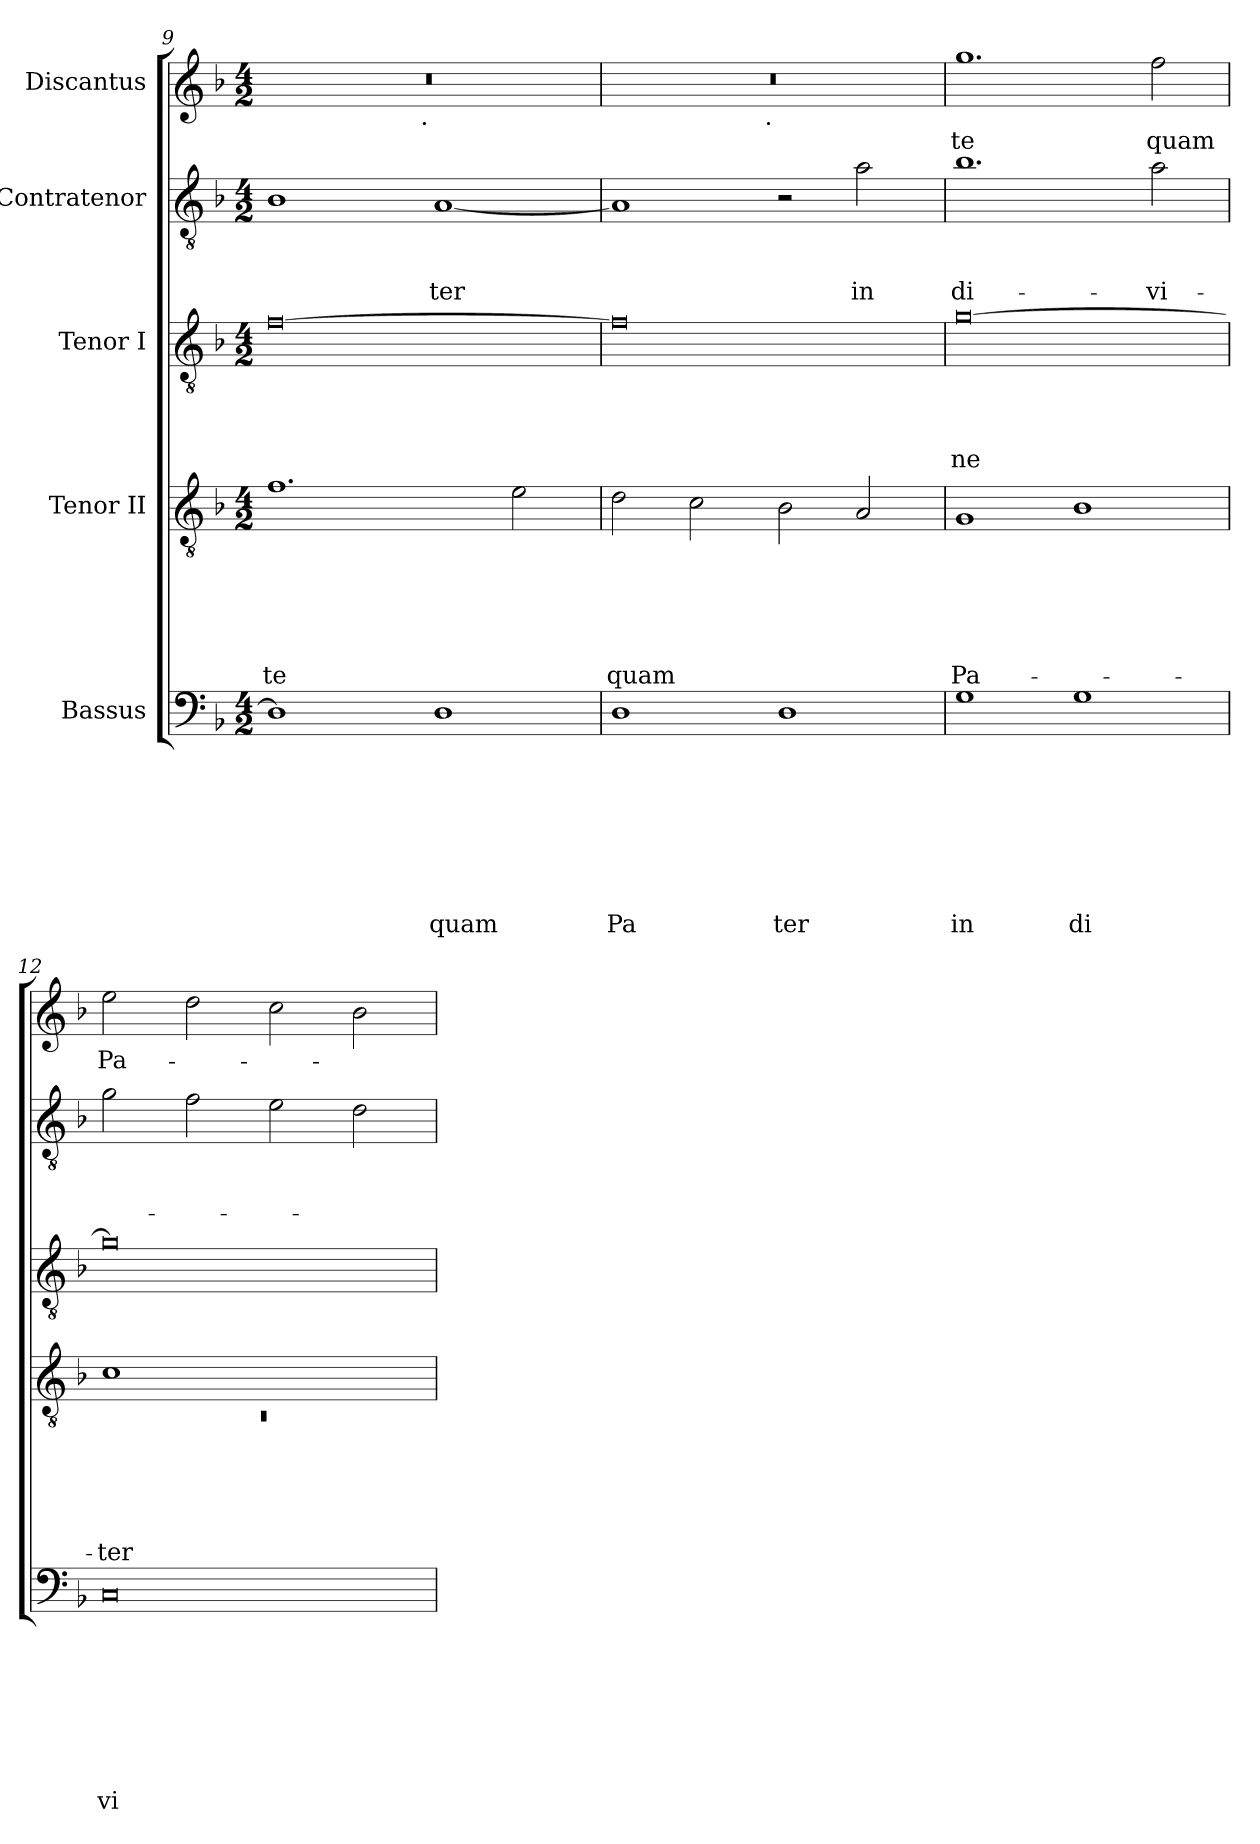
**kern	**text	**text	**text	**text	**text	**text	**text	**text	**kern	**text	**text	**text	**text	**text	**text	**kern	**text	**text	**text	**text	**kern	**text	**text	**text	**kern	**text
*part5	*part5	*part5	*part5	*part5	*part5	*part5	*part5	*part5	*part4	*part4	*part4	*part4	*part4	*part4	*part4	*part3	*part3	*part3	*part3	*part3	*part2	*part2	*part2	*part2	*part1	*part1
*staff5	*staff5	*staff5	*staff5	*staff5	*staff5	*staff5	*staff5	*staff5	*staff4	*staff4	*staff4	*staff4	*staff4	*staff4	*staff4	*staff3	*staff3	*staff3	*staff3	*staff3	*staff2	*staff2	*staff2	*staff2	*staff1	*staff1
*I"Bassus	*	*	*	*	*	*	*	*	*I"Tenor II	*	*	*	*	*	*	*I"Tenor I	*	*	*	*	*I"Contratenor	*	*	*	*I"Discantus	*
*clefF4	*	*	*	*	*	*	*	*	*clefGv2	*	*	*	*	*	*	*clefGv2	*	*	*	*	*clefGv2	*	*	*	*clefG2	*
*k[b-]	*	*	*	*	*	*	*	*	*k[b-]	*	*	*	*	*	*	*k[b-]	*	*	*	*	*k[b-]	*	*	*	*k[b-]	*
*F:	*	*	*	*	*	*	*	*	*F:	*	*	*	*	*	*	*F:	*	*	*	*	*F:	*	*	*	*F:	*
*M4/2	*	*	*	*	*	*	*	*	*M4/2	*	*	*	*	*	*	*M4/2	*	*	*	*	*M4/2	*	*	*	*M4/2	*
=9	=9	=9	=9	=9	=9	=9	=9	=9	=9	=9	=9	=9	=9	=9	=9	=9	=9	=9	=9	=9	=9	=9	=9	=9	=9	=9
!	!	!	!	!	!	!	!	!	!	!	!	!	!	!	!LO:LY:b	!	!	!	!	!	!	!	!	!	!	!
*	*	*	*	*	*	*	*	*	*	*	*	*	*	*	*	*	*	*	*	*	*	*	*	*	*^	*
1D]	.	.	.	.	.	.	.	.	1.f	.	.	.	.	.	te	[>0f	.	.	.	.	1B-	.	.	.	0r	2ryy	.
.	.	.	.	.	.	.	.	.	.	.	.	.	.	.	.	.	.	.	.	.	.	.	.	.	.	4...ryy	.
!	!	!	!	!	!	!	!	!	!	!	!	!	!	!	!	!	!	!	!	!	!	!	!	!	!	!LO:TX:b:t=.	!
.	.	.	.	.	.	.	.	.	.	.	.	.	.	.	.	.	.	.	.	.	.	.	.	.	.	1ryy	.
!	!	!	!	!	!	!	!	!LO:LY:b	!	!	!	!	!	!	!	!	!	!	!	!	!	!	!	!LO:LY:b	!	!	!
1D	.	.	.	.	.	.	.	quam	.	.	.	.	.	.	.	.	.	.	.	.	[<1A	.	.	-ter	.	.	.
.	.	.	.	.	.	.	.	.	2e\	.	.	.	.	.	.	.	.	.	.	.	.	.	.	.	.	.	.
.	.	.	.	.	.	.	.	.	.	.	.	.	.	.	.	.	.	.	.	.	.	.	.	.	.	32ryy	.
=10	=10	=10	=10	=10	=10	=10	=10	=10	=10	=10	=10	=10	=10	=10	=10	=10	=10	=10	=10	=10	=10	=10	=10	=10	=10	=10	=10
!	!	!	!	!	!	!	!	!LO:LY:b	!	!	!	!	!	!	!LO:LY:b	!	!	!	!	!	!	!	!	!	!	!	!
1D	.	.	.	.	.	.	.	Pa	2d\	.	.	.	.	.	quam	0f]	.	.	.	.	1A]	.	.	.	0r	2ryy	.
.	.	.	.	.	.	.	.	.	2c\	.	.	.	.	.	.	.	.	.	.	.	.	.	.	.	.	4...ryy	.
!	!	!	!	!	!	!	!	!	!	!	!	!	!	!	!	!	!	!	!	!	!	!	!	!	!	!LO:TX:b:t=.	!
.	.	.	.	.	.	.	.	.	.	.	.	.	.	.	.	.	.	.	.	.	.	.	.	.	.	1ryy	.
!	!	!	!	!	!	!	!	!LO:LY:b	!	!	!	!	!	!	!	!	!	!	!	!	!	!	!	!	!	!	!
1D	.	.	.	.	.	.	.	ter	2B-\	.	.	.	.	.	.	.	.	.	.	.	2r	.	.	.	.	.	.
!	!	!	!	!	!	!	!	!	!	!	!	!	!	!	!	!	!	!	!	!	!	!	!	!LO:LY:b	!	!	!
.	.	.	.	.	.	.	.	.	2A/	.	.	.	.	.	.	.	.	.	.	.	2a\	.	.	in	.	.	.
.	.	.	.	.	.	.	.	.	.	.	.	.	.	.	.	.	.	.	.	.	.	.	.	.	.	32ryy	.
=11	=11	=11	=11	=11	=11	=11	=11	=11	=11	=11	=11	=11	=11	=11	=11	=11	=11	=11	=11	=11	=11	=11	=11	=11	=11	=11	=11
!	!	!	!	!	!	!	!	!LO:LY:b	!	!	!	!	!	!	!LO:LY:b	!	!	!	!	!LO:LY:b	!	!	!	!LO:LY:b	!	!	!LO:LY:b
*	*	*	*	*	*	*	*	*	*	*	*	*	*	*	*	*	*	*	*	*	*	*	*	*	*v	*v	*
1G	.	.	.	.	.	.	.	in	1G	.	.	.	.	.	Pa-	[>0g	.	.	.	ne	1.b-	.	.	di-	1.gg	te
!	!	!	!	!	!	!	!	!LO:LY:b	!	!	!	!	!	!	!	!	!	!	!	!	!	!	!	!	!	!
1G	.	.	.	.	.	.	.	di	1B-	.	.	.	.	.	.	.	.	.	.	.	.	.	.	.	.	.
!	!	!	!	!	!	!	!	!	!	!	!	!	!	!	!	!	!	!	!	!	!	!	!	!LO:LY:b	!	!LO:LY:b
.	.	.	.	.	.	.	.	.	.	.	.	.	.	.	.	.	.	.	.	.	2a\	.	.	-vi-	2ff\	quam
=12	=12	=12	=12	=12	=12	=12	=12	=12	=12	=12	=12	=12	=12	=12	=12	=12	=12	=12	=12	=12	=12	=12	=12	=12	=12	=12
*	*	*	*	*	*	*	*	*	*^	*	*	*	*	*	*	*	*	*	*	*	*	*	*	*	*	*
!	!	!	!	!	!	!	!	!LO:LY:b	!	!LO:N:vis=1	!	!	!	!	!	!LO:LY:b	!	!	!	!	!	!	!	!	!	!	!LO:LY:b
0C	.	.	.	.	.	.	.	vi	1c	0rC	.	.	.	.	.	-ter	0g]	.	.	.	.	2g\	.	.	.	2ee\	Pa-
.	.	.	.	.	.	.	.	.	.	.	.	.	.	.	.	.	.	.	.	.	.	2f\	.	.	.	2dd\	.
.	.	.	.	.	.	.	.	.	1ryy	.	.	.	.	.	.	.	.	.	.	.	.	2e\	.	.	.	2cc\	.
.	.	.	.	.	.	.	.	.	.	.	.	.	.	.	.	.	.	.	.	.	.	2d\	.	.	.	2b-\	.
*	*	*	*	*	*	*	*	*	*v	*v	*	*	*	*	*	*	*	*	*	*	*	*	*	*	*	*	*
=	=	=	=	=	=	=	=	=	=	=	=	=	=	=	=	=	=	=	=	=	=	=	=	=	=	=
*-	*-	*-	*-	*-	*-	*-	*-	*-	*-	*-	*-	*-	*-	*-	*-	*-	*-	*-	*-	*-	*-	*-	*-	*-	*-	*-
